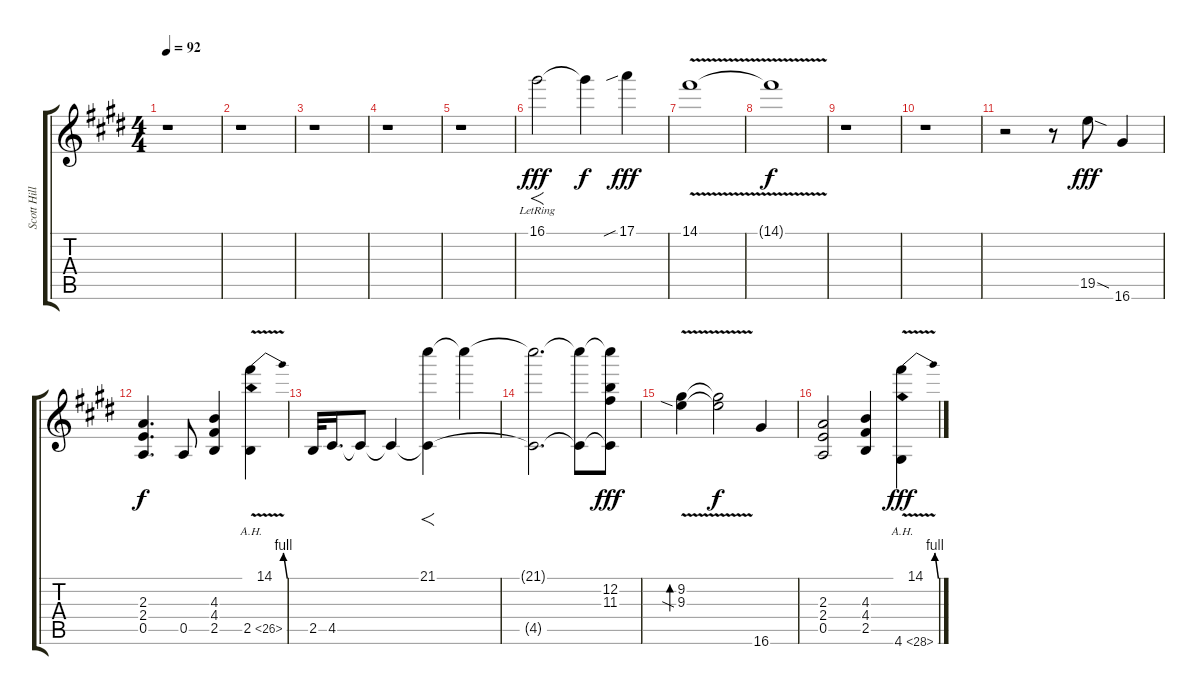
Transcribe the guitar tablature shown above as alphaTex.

\track ("Scott Hill" "Scott Hill") {instrument overdrivenguitar}
\staff {score tabs}
\tuning (E4 B3 G3 D3 A2 E2) {hide}
\ts (4 4)
\tempo 92
\clef g2
\ks e
r.1{dy fff instrument overdrivenguitar} |
r.1 |
r.1 |
r.1 |
r.1 |
16.1{lr}.2{f volume 10} 16.1{t}.4{dy f} 17.1{sib}.4{dy fff} |
14.1{v}.1 |
14.1{t}.1{dy f volume 4} |
r.1{volume 10} |
r.1 |
r.2 r.8 19.5{sod}.8{dy fff} 16.6.4 |
(2.3 2.4 0.5).4{d dy f} 0.5.8 (4.3 4.4 2.5).4 (14.1{be (bend 0 0 60 4)} 2.5{ah 24 v}).4 |
2.5.32 4.5.16{d} 4.5{t}.8 4.5{t}.4 (21.1 4.5{t}).4{f} 21.1{t}.4 |
(21.1{t} 4.5{t}).2{d} (21.1{t} 4.5{t}).8{volume 11} (21.1{t} 12.2 11.3 4.5{t}).8{dy fff} |
(9.2{v} 9.3{sia}).4{bd 30} (9.2{t} 9.3{t}).2{dy f} 16.6.4 |
(2.3 2.4 0.5).2 (4.3 4.4 2.5).4 (14.1{be (bend 0 0 60 4)} 4.6{ah 24 v}).4{dy fff}
